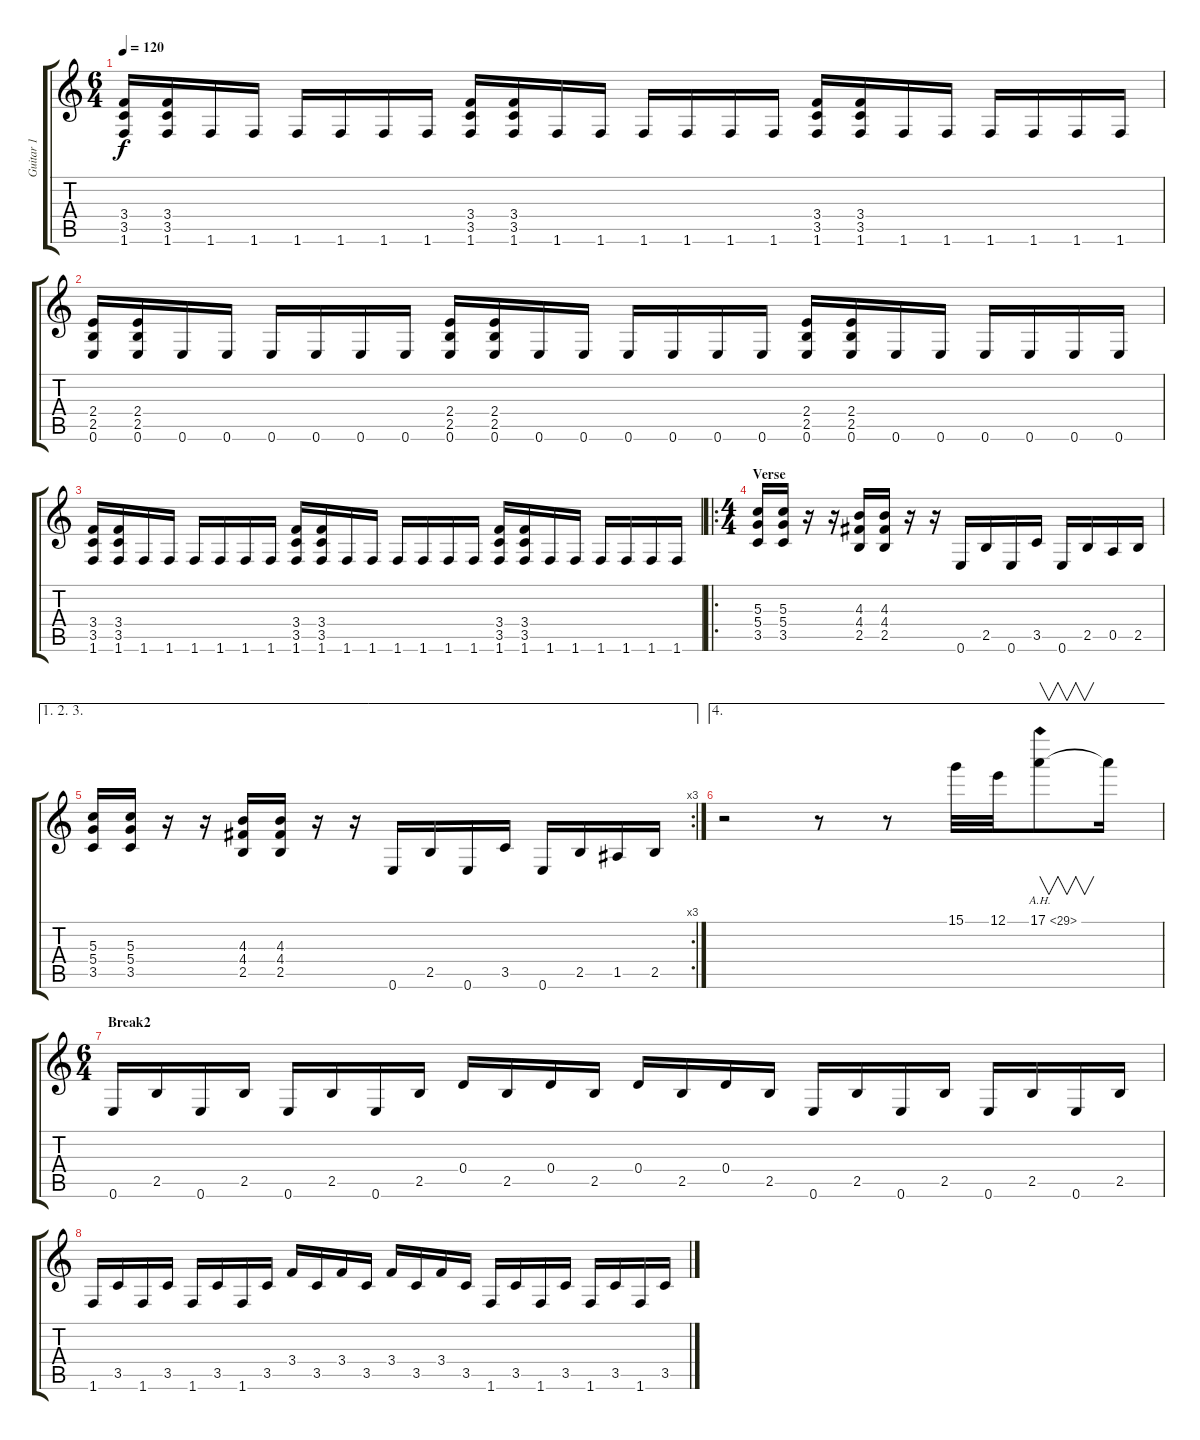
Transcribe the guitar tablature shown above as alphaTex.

\track ("Guitar 1" "Guitar 1") {instrument distortionguitar}
\staff {score tabs}
\tuning (E4 B3 G3 D3 A2 E2) {hide}
\ts (6 4)
\tempo 120
\clef g2
\ks c
(3.4 3.5 1.6).16{dy f} (3.4 3.5 1.6).16 1.6.16 1.6.16 1.6.16 1.6.16 1.6.16 1.6.16 (3.4 3.5 1.6).16 (3.4 3.5 1.6).16 1.6.16 1.6.16 1.6.16 1.6.16 1.6.16 1.6.16 (3.4 3.5 1.6).16 (3.4 3.5 1.6).16 1.6.16 1.6.16 1.6.16 1.6.16 1.6.16 1.6.16 |
(2.4 2.5 0.6).16 (2.4 2.5 0.6).16 0.6.16 0.6.16 0.6.16 0.6.16 0.6.16 0.6.16 (2.4 2.5 0.6).16 (2.4 2.5 0.6).16 0.6.16 0.6.16 0.6.16 0.6.16 0.6.16 0.6.16 (2.4 2.5 0.6).16 (2.4 2.5 0.6).16 0.6.16 0.6.16 0.6.16 0.6.16 0.6.16 0.6.16 |
(3.4 3.5 1.6).16 (3.4 3.5 1.6).16 1.6.16 1.6.16 1.6.16 1.6.16 1.6.16 1.6.16 (3.4 3.5 1.6).16 (3.4 3.5 1.6).16 1.6.16 1.6.16 1.6.16 1.6.16 1.6.16 1.6.16 (3.4 3.5 1.6).16 (3.4 3.5 1.6).16 1.6.16 1.6.16 1.6.16 1.6.16 1.6.16 1.6.16 |
\ro
\ts (4 4)
\section ("" "Verse")
(5.3 5.4 3.5).16 (5.3 5.4 3.5).16 r.16 r.16 (4.3 4.4 2.5).16 (4.3 4.4 2.5).16 r.16 r.16 0.6.16 2.5.16 0.6.16 3.5.16 0.6.16 2.5.16 0.5.16 2.5.16 |
\ae (1 2 3)
\rc 3
(5.3 5.4 3.5).16 (5.3 5.4 3.5).16 r.16 r.16 (4.3 4.4 2.5).16 (4.3 4.4 2.5).16 r.16 r.16 0.6.16 2.5.16 0.6.16 3.5.16 0.6.16 2.5.16 1.5.16 2.5.16 |
\ae 4
r.2 r.8 r.8 15.1.32 12.1.32 17.1{ah 12}.8{v} 17.1{t}.16 |
\ts (6 4)
\section ("" "Break2")
0.6.16 2.5.16 0.6.16 2.5.16 0.6.16 2.5.16 0.6.16 2.5.16 0.4.16 2.5.16 0.4.16 2.5.16 0.4.16 2.5.16 0.4.16 2.5.16 0.6.16 2.5.16 0.6.16 2.5.16 0.6.16 2.5.16 0.6.16 2.5.16 |
1.6.16 3.5.16 1.6.16 3.5.16 1.6.16 3.5.16 1.6.16 3.5.16 3.4.16 3.5.16 3.4.16 3.5.16 3.4.16 3.5.16 3.4.16 3.5.16 1.6.16 3.5.16 1.6.16 3.5.16 1.6.16 3.5.16 1.6.16 3.5.16
